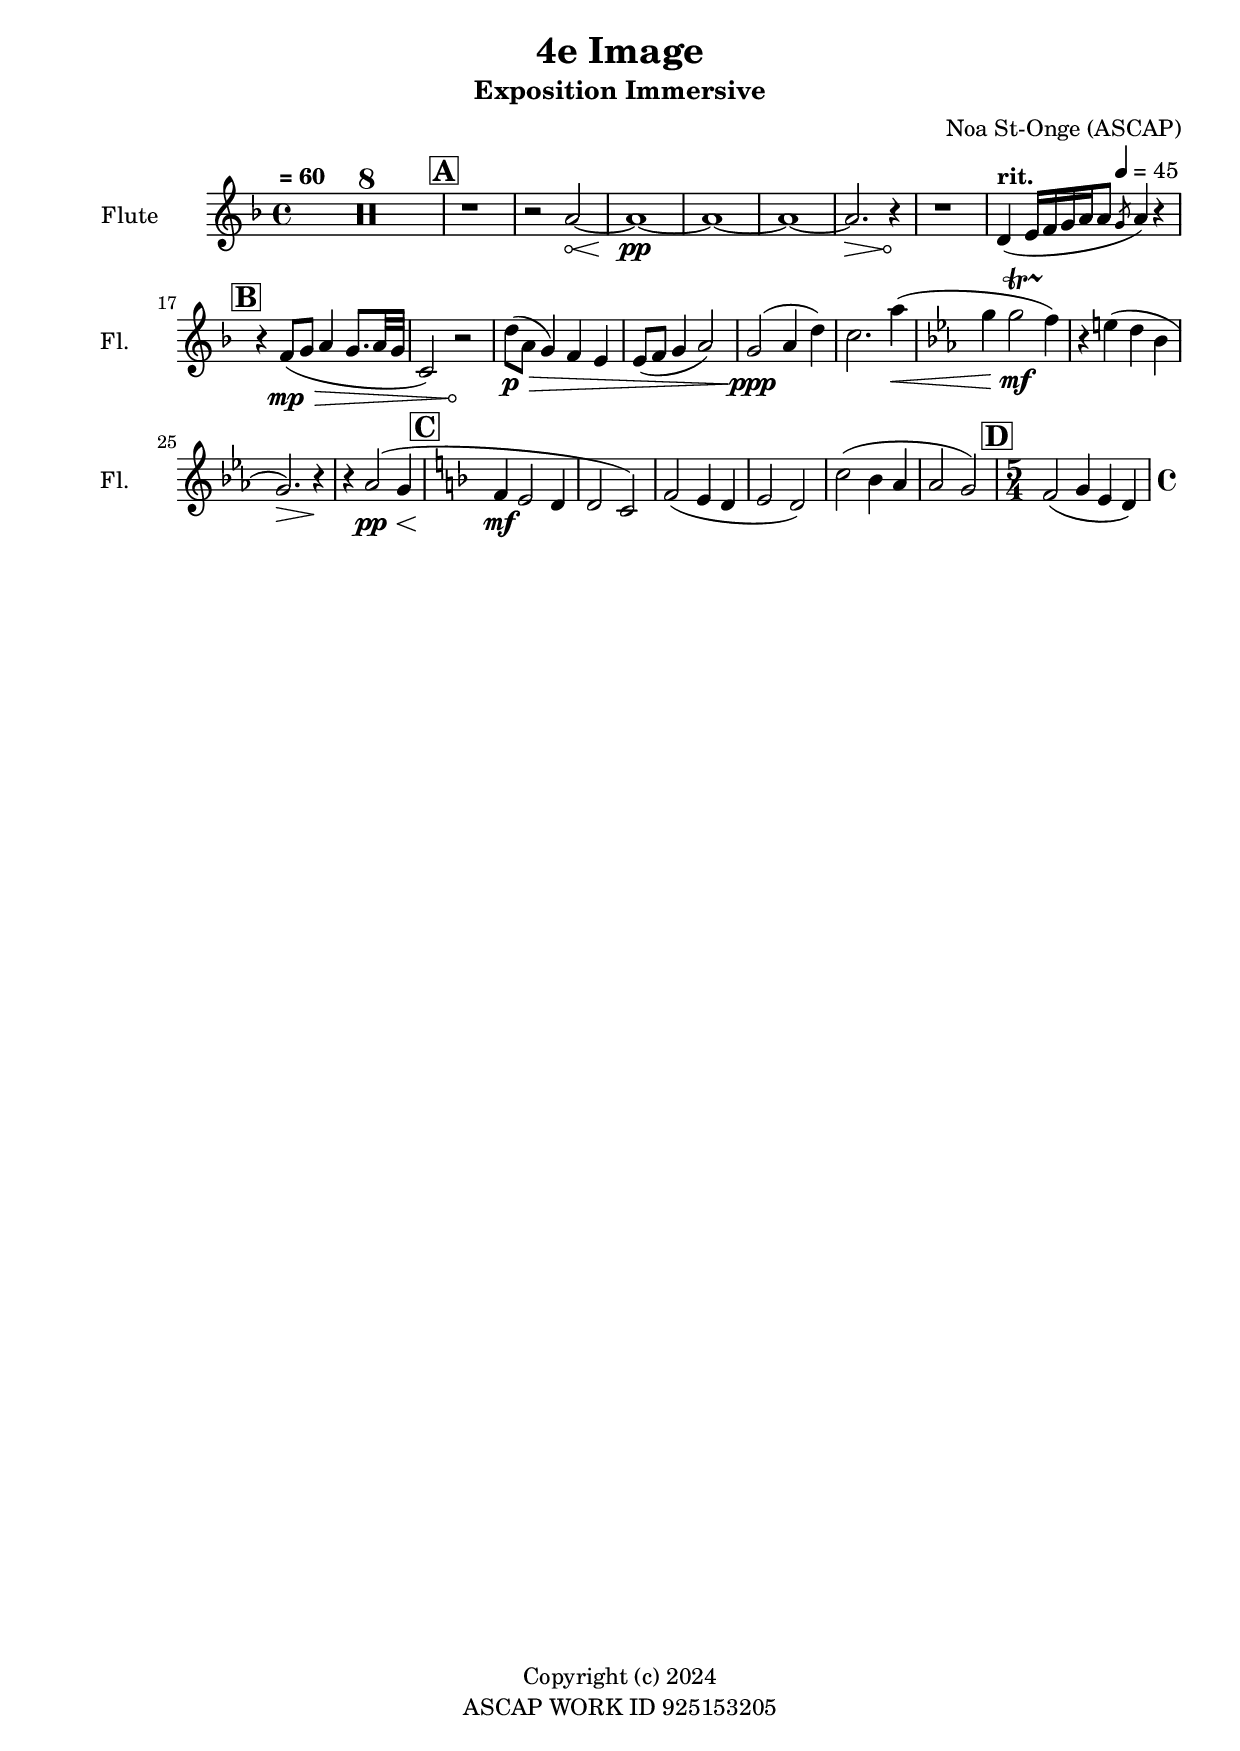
flute = \relative c'' {
  \time 4/4
  \tempo " = 60"
  \key f \major

  \set Score.rehearsalMarkFormatter = #format-mark-box-alphabet

  % Music follows here.
  \override Hairpin.circled-tip = ##t
  \compressMMRests { R1*8 } \mark \default r1 r2
  a2\< ~ a1\!\pp ~ a1 ~ a1 ~ a2.\> r4\! r1

  \tempo "rit."  d,4 (e16 [f16 g16 a16 a8] \tempo 4=45 \slashedGrace g8 a4*1/2) r4

  \mark \default %B
  r4 f8(\mp\> g8 a4 g8. a32 g32 c,2) r2\!

  \override Hairpin.circled-tip = ##f
  d'8(\p\> a8 g4) f4 e4
  e8( f8 g4 a2)
  g2(\!\ppp a4 d4)
  c2. a'4(\<

  \key ees \major

  g4 g2\mf\startTrillSpan f4\stopTrillSpan) r4

  e4( d4 bes4 g2.)\> r4\! r4

  \once \slurUp
  aes2(\pp\< g4 \mark \default %%%%% C %%%%%
  \key f \major
  f4\!\mf e2 d4 d2 c2)
  f2( e4 d4 e2 d2)
  c'2( bes4 a4 a2 g2)

  %%%%% D %%%%%
  \mark \default
  \time 5/4
  f2( g4 e4 d4)
  \time 4/4
}

flutePart = \new Staff \with {
  instrumentName = "Flute"
  shortInstrumentName = "Fl."
  midiInstrument = "flute"
} \flute

\book {
  \bookOutputName "Flute"
  \header {
  title = "4e Image"
  subtitle = "Exposition Immersive"
  composer = "Noa St-Onge (ASCAP)"
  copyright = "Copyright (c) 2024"
  % Remove default LilyPond tagline
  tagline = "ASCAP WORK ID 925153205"
}
  \score {
    <<
      \flutePart
    >>
    \layout {
      indent = 25
      short-indent = 20
    }

    \midi {
      \tempo 4=60
    }
  }
}